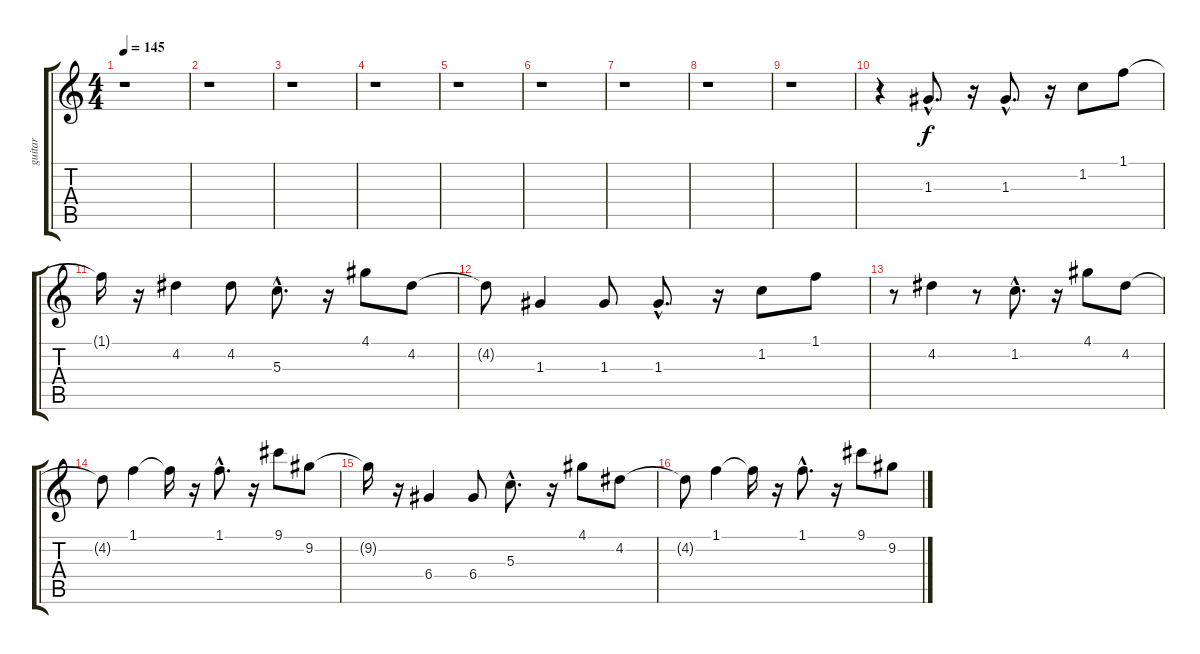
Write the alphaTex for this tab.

\track ("guitar" "guitar") {instrument electricguitarclean}
\staff {score tabs}
\tuning (E4 B3 G3 D3 A2 E2) {hide}
\ts (4 4)
\tempo 145
\clef g2
\ks c
r.1{dy f instrument electricguitarclean} |
r.1 |
r.1 |
r.1 |
r.1 |
r.1 |
r.1 |
r.1 |
r.1 |
r.4 1.3{hac}.8{d} r.16 1.3{hac}.8{d} r.16 1.2.8 1.1.8 |
1.1{t}.16 r.16 4.2.4 4.2.8 5.3{hac}.8{d} r.16 4.1.8 4.2.8 |
4.2{t}.8 1.3.4 1.3.8 1.3{hac}.8{d} r.16 1.2.8 1.1.8 |
r.8 4.2.4 r.8 1.2{hac}.8{d} r.16 4.1.8 4.2.8 |
4.2{t}.8 1.1.4 1.1{t}.16 r.16 1.1{hac}.8{d} r.16 9.1.8 9.2.8 |
9.2{t}.16 r.16 6.4.4 6.4.8 5.3{hac}.8{d} r.16 4.1.8 4.2.8 |
4.2{t}.8 1.1.4 1.1{t}.16 r.16 1.1{hac}.8{d} r.16 9.1.8 9.2.8
